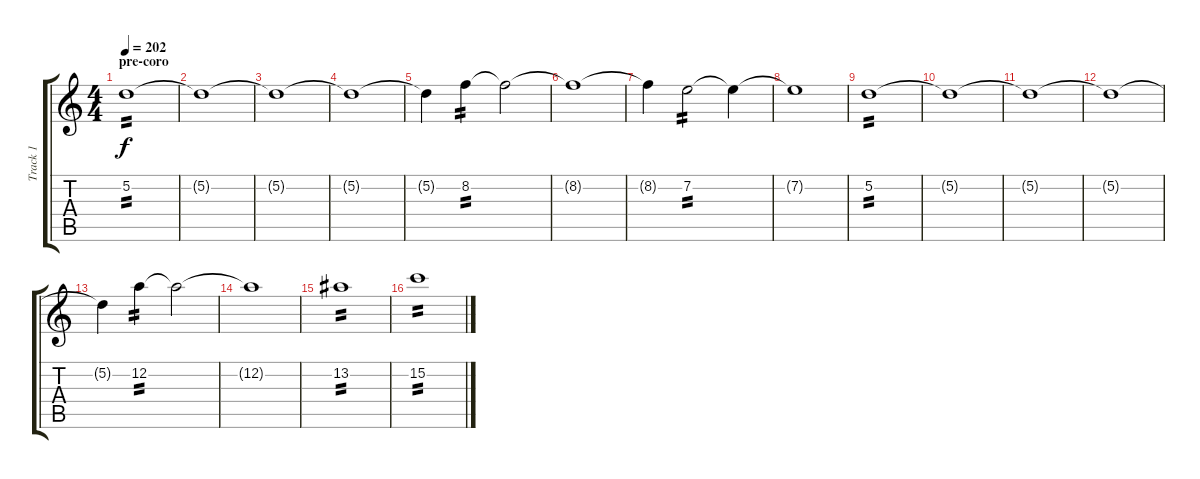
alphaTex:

\track ("Track 1" "Track 1") {instrument distortionguitar}
\staff {score tabs}
\tuning (D4 A3 F3 C3 G2 C2) {hide}
\ts (4 4)
\section ("" "pre-coro")
\tempo 202
\clef g2
\ks c
5.2.1{tp 2 dy f instrument distortionguitar} |
5.2{t}.1 |
5.2{t}.1 |
5.2{t}.1 |
5.2{t}.4 8.2.4{tp 2} 8.2{t}.2 |
8.2{t}.1 |
8.2{t}.4 7.2.2{tp 2} 7.2{t}.4 |
7.2{t}.1 |
5.2.1{tp 2} |
5.2{t}.1 |
5.2{t}.1 |
5.2{t}.1 |
5.2{t}.4 12.2.4{tp 2} 12.2{t}.2 |
12.2{t}.1 |
13.2.1{tp 2} |
15.2.1{tp 2}
